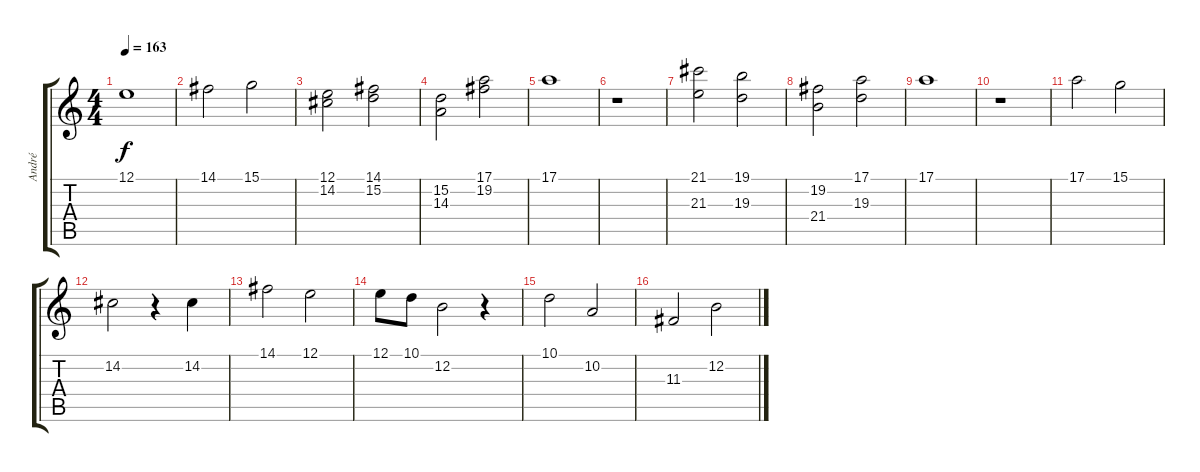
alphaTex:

\track ("André" "André") {instrument lead6voice}
\staff {score tabs}
\tuning (E4 B3 G3 D3 A2 E2) {hide}
\ts (4 4)
\tempo 163
\clef g2
\ks c
12.1.1{dy f} |
14.1.2 15.1.2 |
(12.1 14.2).2 (14.1 15.2).2 |
(15.2 14.3).2 (17.1 19.2).2 |
17.1.1 |
r.1 |
(21.1 21.3).2 (19.1 19.3).2 |
(19.2 21.4).2 (17.1 19.3).2 |
17.1.1 |
r.1 |
17.1.2 15.1.2 |
14.2.2 r.4 14.2.4 |
14.1.2 12.1.2 |
12.1.8 10.1.8 12.2.2 r.4 |
10.1.2 10.2.2 |
11.3.2 12.2.2
